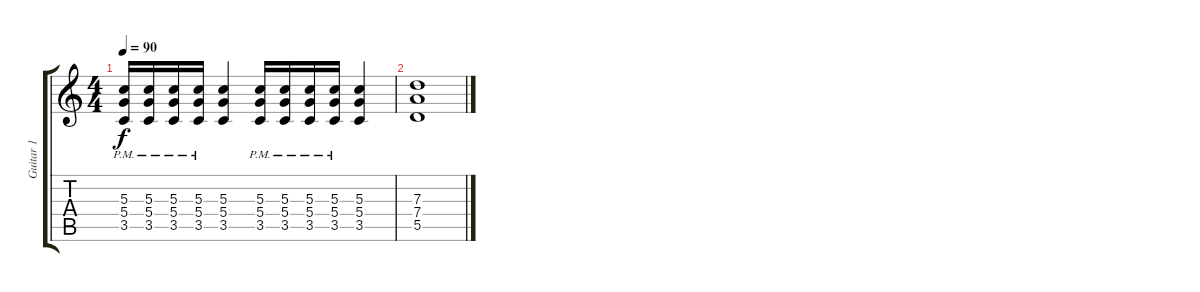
\track ("Guitar 1" "Guitar 1") {instrument distortionguitar}
\staff {score tabs}
\tuning (E4 B3 G3 D3 A2 E2) {hide}
\ts (4 4)
\tempo 90
\clef g2
\ks c
(5.3{pm} 5.4{pm} 3.5{pm}).16{dy f} (5.3{pm} 5.4{pm} 3.5{pm}).16 (5.3{pm} 5.4{pm} 3.5{pm}).16 (5.3{pm} 5.4{pm} 3.5{pm}).16 (5.3 5.4 3.5).4 (5.3{pm} 5.4{pm} 3.5{pm}).16 (5.3{pm} 5.4{pm} 3.5{pm}).16 (5.3{pm} 5.4{pm} 3.5{pm}).16 (5.3{pm} 5.4{pm} 3.5{pm}).16 (5.3 5.4 3.5).4 |
(7.3 7.4 5.5).1
